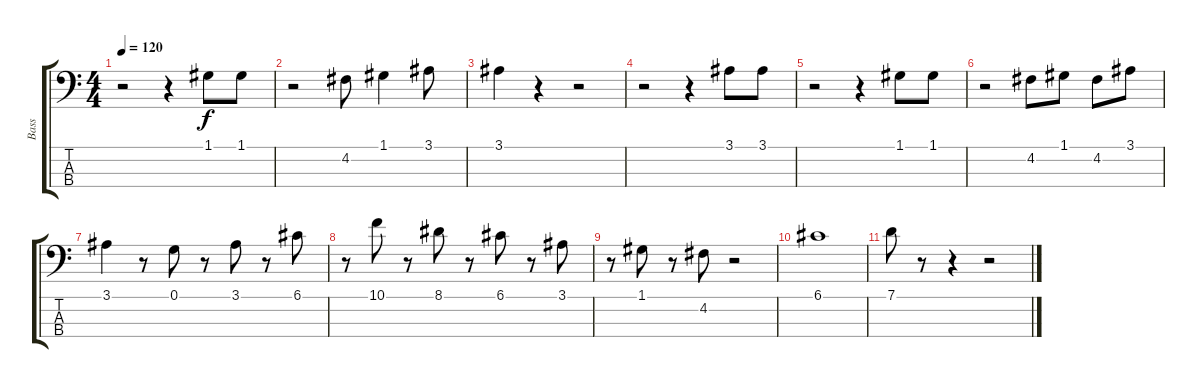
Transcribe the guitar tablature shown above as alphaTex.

\track ("Bass" "Bass") {instrument electricbasspick}
\staff {score tabs}
\tuning (G2 D2 A1 E1) {hide}
\ts (4 4)
\tempo 120
\clef f4
\ks c
r.2{dy f} r.4 1.1.8 1.1.8 |
r.2 4.2.8 1.1.4 3.1.8 |
3.1.4 r.4 r.2 |
r.2 r.4 3.1.8 3.1.8 |
r.2 r.4 1.1.8 1.1.8 |
r.2 4.2.8 1.1.8 4.2.8 3.1.8 |
3.1.4 r.8 0.1.8 r.8 3.1.8 r.8 6.1.8 |
r.8 10.1.8 r.8 8.1.8 r.8 6.1.8 r.8 3.1.8 |
r.8 1.1.8 r.8 4.2.8 r.2 |
6.1.1 |
7.1.8 r.8 r.4 r.2
